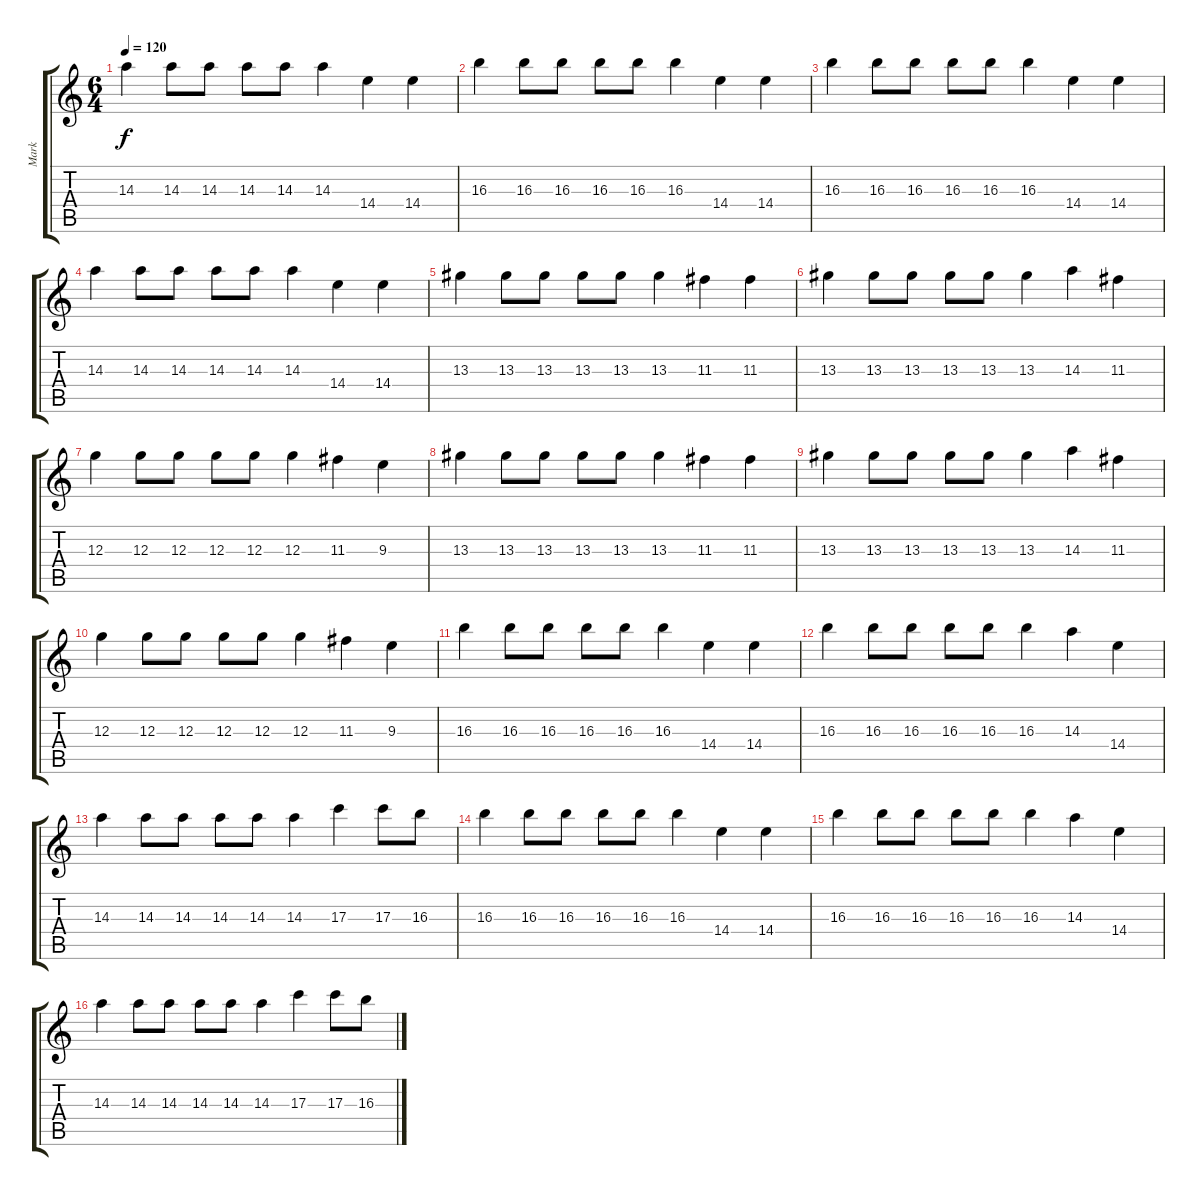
\track ("Mark" "Mark") {instrument electricguitarjazz}
\staff {score tabs}
\tuning (E4 B3 G3 D3 A2 E2) {hide}
\ts (6 4)
\tempo 120
\clef g2
\ks c
14.3.4{dy f} 14.3.8 14.3.8 14.3.8 14.3.8 14.3.4 14.4.4 14.4.4 |
16.3.4 16.3.8 16.3.8 16.3.8 16.3.8 16.3.4 14.4.4 14.4.4 |
16.3.4 16.3.8 16.3.8 16.3.8 16.3.8 16.3.4 14.4.4 14.4.4 |
14.3.4 14.3.8 14.3.8 14.3.8 14.3.8 14.3.4 14.4.4 14.4.4 |
13.3.4 13.3.8 13.3.8 13.3.8 13.3.8 13.3.4 11.3.4 11.3.4 |
13.3.4 13.3.8 13.3.8 13.3.8 13.3.8 13.3.4 14.3.4 11.3.4 |
12.3.4 12.3.8 12.3.8 12.3.8 12.3.8 12.3.4 11.3.4 9.3.4 |
13.3.4 13.3.8 13.3.8 13.3.8 13.3.8 13.3.4 11.3.4 11.3.4 |
13.3.4 13.3.8 13.3.8 13.3.8 13.3.8 13.3.4 14.3.4 11.3.4 |
12.3.4 12.3.8 12.3.8 12.3.8 12.3.8 12.3.4 11.3.4 9.3.4 |
16.3.4 16.3.8 16.3.8 16.3.8 16.3.8 16.3.4 14.4.4 14.4.4 |
16.3.4 16.3.8 16.3.8 16.3.8 16.3.8 16.3.4 14.3.4 14.4.4 |
14.3.4 14.3.8 14.3.8 14.3.8 14.3.8 14.3.4 17.3.4 17.3.8 16.3.8 |
16.3.4 16.3.8 16.3.8 16.3.8 16.3.8 16.3.4 14.4.4 14.4.4 |
16.3.4 16.3.8 16.3.8 16.3.8 16.3.8 16.3.4 14.3.4 14.4.4 |
14.3.4 14.3.8 14.3.8 14.3.8 14.3.8 14.3.4 17.3.4 17.3.8 16.3.8
